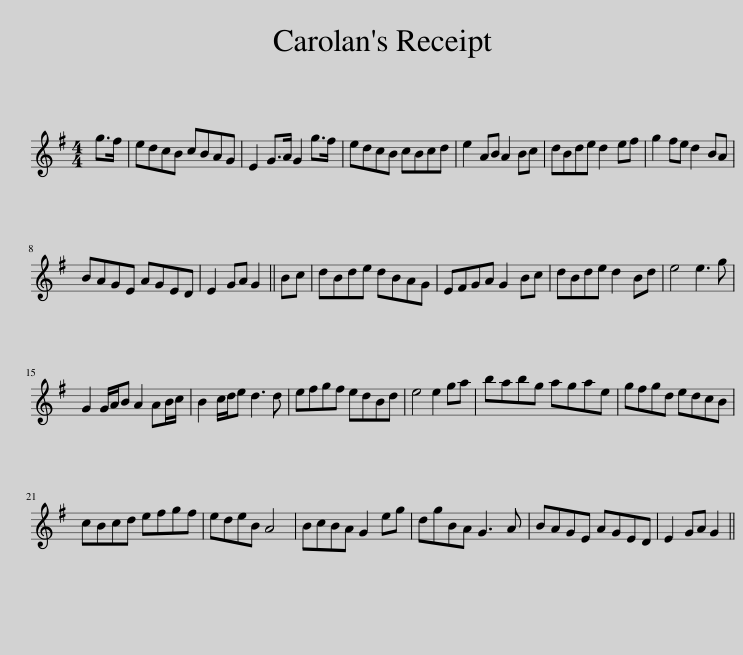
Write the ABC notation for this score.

X:1
L:1/8
M:4/4
I:linebreak $
K:G
V:1 treble
V:1
 g>f | edcB cBAG | E2 G>A G2 g>f | edcB cBcd | e2 AB A2 Bc | %5
 dBde d2 ef | g2 fe d2 BA |$ BAGE AGED | E2 GA G2 || Bc | %10
 dBde dBAG | EFGA G2 Bc | dBde d2 Bd | e4 e3 g |$ G2 G/A/B A2 AB/c/ | %15
 B2 c/d/e d3 d | efgf edBd | e4 e2 ga | babg agae | gfgd edcB |$ %20
 cBcd efgf | edeB A4 | BcBA G2 eg | dgBA G3 A | BAGE AGED | %25
 E2 GA G2 || %26
